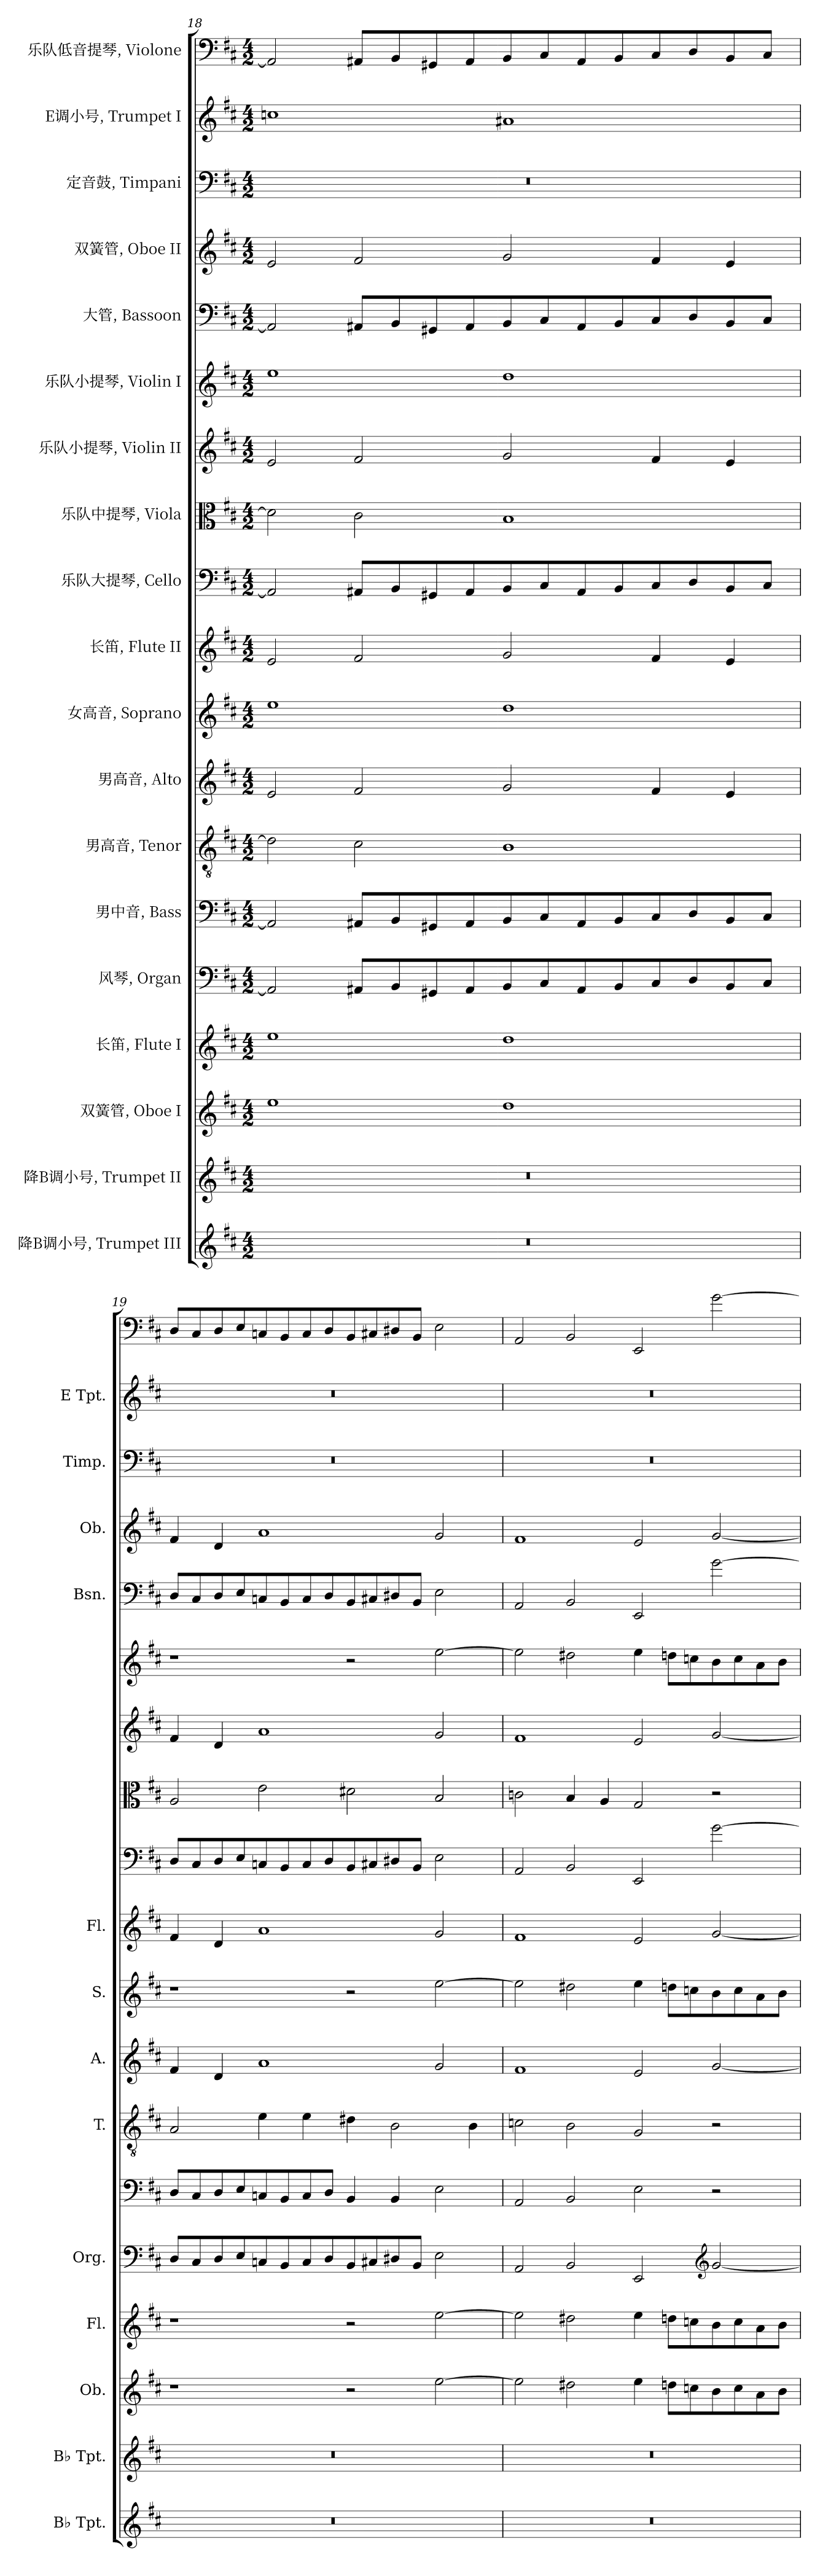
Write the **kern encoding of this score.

**kern	**kern	**kern	**kern	**kern	**kern	**kern	**kern	**kern	**kern	**kern	**kern	**kern	**kern	**kern	**kern	**kern	**kern	**kern
*part19	*part18	*part17	*part16	*part15	*part14	*part13	*part12	*part11	*part10	*part9	*part8	*part7	*part6	*part5	*part4	*part3	*part2	*part1
*staff19	*staff18	*staff17	*staff16	*staff15	*staff14	*staff13	*staff12	*staff11	*staff10	*staff9	*staff8	*staff7	*staff6	*staff5	*staff4	*staff3	*staff2	*staff1
*I"降B调小号, Trumpet III	*I"降B调小号, Trumpet II	*I"双簧管, Oboe I	*I"长笛, Flute I	*I"风琴, Organ	*I"男中音, Bass	*I"男高音, Tenor	*I"男高音, Alto	*I"女高音, Soprano	*I"长笛, Flute II	*I"乐队大提琴, Cello	*I"乐队中提琴, Viola	*I"乐队小提琴, Violin II	*I"乐队小提琴, Violin I	*I"大管, Bassoon	*I"双簧管, Oboe II	*I"定音鼓, Timpani	*I"E调小号, Trumpet I	*I"乐队低音提琴, Violone
*I'B♭ Tpt.	*I'B♭ Tpt.	*I'Ob.	*I'Fl.	*I'Org.	*	*I'T.	*I'A.	*I'S.	*I'Fl.	*	*	*	*	*I'Bsn.	*I'Ob.	*I'Timp.	*I'E Tpt.	*
*clefG2	*clefG2	*clefG2	*clefG2	*clefF4	*clefF4	*clefGv2	*clefG2	*clefG2	*clefG2	*clefF4	*clefC3	*clefG2	*clefG2	*clefF4	*clefG2	*clefF4	*clefG2	*clefF4
*ITrd1c2	*ITrd1c2	*	*	*	*	*	*	*	*	*	*	*	*	*	*	*	*ITrd-3c-4	*ITrd7c12
*k[]	*k[]	*k[f#c#]	*k[f#c#]	*k[f#c#]	*k[f#c#]	*k[f#c#]	*k[f#c#]	*k[f#c#]	*k[f#c#]	*k[f#c#]	*k[f#c#]	*k[f#c#]	*k[f#c#]	*k[f#c#]	*k[f#c#]	*k[f#c#]	*k[b-e-a-d-g-c-]	*k[f#c#]
*M4/2	*M4/2	*M4/2	*M4/2	*M4/2	*M4/2	*M4/2	*M4/2	*M4/2	*M4/2	*M4/2	*M4/2	*M4/2	*M4/2	*M4/2	*M4/2	*M4/2	*M4/2	*M4/2
=18	=18	=18	=18	=18	=18	=18	=18	=18	=18	=18	=18	=18	=18	=18	=18	=18	=18	=18
0r	0r	1ee	1ee	2AA/]	2AA/]	2d\]	2e/	1ee	2e/	2AA/]	2d\]	2e/	1ee	2AA/]	2e/	0r	1ff-X	2AAA/]
.	.	.	.	8AA#X/L	8AA#X/L	2c#\	2f#/	.	2f#/	8AA#X/L	2c#\	2f#/	.	8AA#X/L	2f#/	.	.	8AAA#X/L
.	.	.	.	8BB/	8BB/	.	.	.	.	8BB/	.	.	.	8BB/	.	.	.	8BBB/
.	.	.	.	8GG#X/	8GG#X/	.	.	.	.	8GG#X/	.	.	.	8GG#X/	.	.	.	8GGG#X/
.	.	.	.	8AA#/	8AA#/	.	.	.	.	8AA#/	.	.	.	8AA#/	.	.	.	8AAA#/
.	.	1dd	1dd	8BB/	8BB/	1B	2g/	1dd	2g/	8BB/	1B	2g/	1dd	8BB/	2g/	.	1ddn	8BBB/
.	.	.	.	8C#/	8C#/	.	.	.	.	8C#/	.	.	.	8C#/	.	.	.	8CC#/
.	.	.	.	8AA#/	8AA#/	.	.	.	.	8AA#/	.	.	.	8AA#/	.	.	.	8AAA#/
.	.	.	.	8BB/	8BB/	.	.	.	.	8BB/	.	.	.	8BB/	.	.	.	8BBB/
.	.	.	.	8C#/	8C#/	.	4f#/	.	4f#/	8C#/	.	4f#/	.	8C#/	4f#/	.	.	8CC#/
.	.	.	.	8D/	8D/	.	.	.	.	8D/	.	.	.	8D/	.	.	.	8DD/
.	.	.	.	8BB/	8BB/	.	4e/	.	4e/	8BB/	.	4e/	.	8BB/	4e/	.	.	8BBB/
.	.	.	.	8C#/J	8C#/J	.	.	.	.	8C#/J	.	.	.	8C#/J	.	.	.	8CC#/J
=19	=19	=19	=19	=19	=19	=19	=19	=19	=19	=19	=19	=19	=19	=19	=19	=19	=19	=19
0r	0r	1r	1r	8D/L	8D/L	2A/	4f#/	1r	4f#/	8D/L	2A/	4f#/	1r	8D/L	4f#/	0r	0r	8DD/L
.	.	.	.	8C#/	8C#/	.	.	.	.	8C#/	.	.	.	8C#/	.	.	.	8CC#/
.	.	.	.	8D/	8D/	.	4d/	.	4d/	8D/	.	4d/	.	8D/	4d/	.	.	8DD/
.	.	.	.	8E/	8E/	.	.	.	.	8E/	.	.	.	8E/	.	.	.	8EE/
.	.	.	.	8Cn/	8Cn/	4e\	1a	.	1a	8Cn/	2e\	1a	.	8Cn/	1a	.	.	8CCn/
.	.	.	.	8BB/	8BB/	.	.	.	.	8BB/	.	.	.	8BB/	.	.	.	8BBB/
.	.	.	.	8C/	8C/	4e\	.	.	.	8C/	.	.	.	8C/	.	.	.	8CC/
.	.	.	.	8D/	8D/J	.	.	.	.	8D/	.	.	.	8D/	.	.	.	8DD/
.	.	2r	2r	8BB/	4BB/	4d#X\	.	2r	.	8BB/	2d#X\	.	2r	8BB/	.	.	.	8BBB/
.	.	.	.	8C#X/	.	.	.	.	.	8C#X/	.	.	.	8C#X/	.	.	.	8CC#X/
.	.	.	.	8D#X/	4BB/	2B\	.	.	.	8D#X/	.	.	.	8D#X/	.	.	.	8DD#X/
.	.	.	.	8BB/J	.	.	.	.	.	8BB/J	.	.	.	8BB/J	.	.	.	8BBB/J
.	.	[2ee\	[2ee\	2E\	2E\	.	2g/	[2ee\	2g/	2E\	2B/	2g/	[2ee\	2E\	2g/	.	.	2EE\
.	.	.	.	.	.	4B\	.	.	.	.	.	.	.	.	.	.	.	.
!!LO:PB:g=z
=20	=20	=20	=20	=20	=20	=20	=20	=20	=20	=20	=20	=20	=20	=20	=20	=20	=20	=20
0r	0r	2ee\]	2ee\]	2AA/	2AA/	2cn\	1f#	2ee\]	1f#	2AA/	2cn\	1f#	2ee\]	2AA/	1f#	0r	0r	2AAA/
.	.	2dd#X\	2dd#X\	2BB/	2BB/	2B\	.	2dd#X\	.	2BB/	4B/	.	2dd#X\	2BB/	.	.	.	2BBB/
.	.	.	.	.	.	.	.	.	.	.	4A/	.	.	.	.	.	.	.
.	.	4ee\	4ee\	2EE/	2E\	2G/	2e/	4ee\	2e/	2EE/	2G/	2e/	4ee\	2EE/	2e/	.	.	2EEE/
.	.	8ddn\L	8ddn\L	.	.	.	.	8ddn\L	.	.	.	.	8ddn\L	.	.	.	.	.
.	.	8ccn\	8ccn\	.	.	.	.	8ccn\	.	.	.	.	8ccn\	.	.	.	.	.
*	*	*	*	*clefG2	*	*	*	*	*	*	*	*	*	*	*	*	*	*
.	.	8b\	8b\	[2g/	2r	2r	[2g/	8b\	[2g/	[2g\	2r	[2g/	8b\	[2g\	[2g/	.	.	[2G\
.	.	8cc\	8cc\	.	.	.	.	8cc\	.	.	.	.	8cc\	.	.	.	.	.
.	.	8a\	8a\	.	.	.	.	8a\	.	.	.	.	8a\	.	.	.	.	.
.	.	8b\J	8b\J	.	.	.	.	8b\J	.	.	.	.	8b\J	.	.	.	.	.
=	=	=	=	=	=	=	=	=	=	=	=	=	=	=	=	=	=	=
*-	*-	*-	*-	*-	*-	*-	*-	*-	*-	*-	*-	*-	*-	*-	*-	*-	*-	*-
